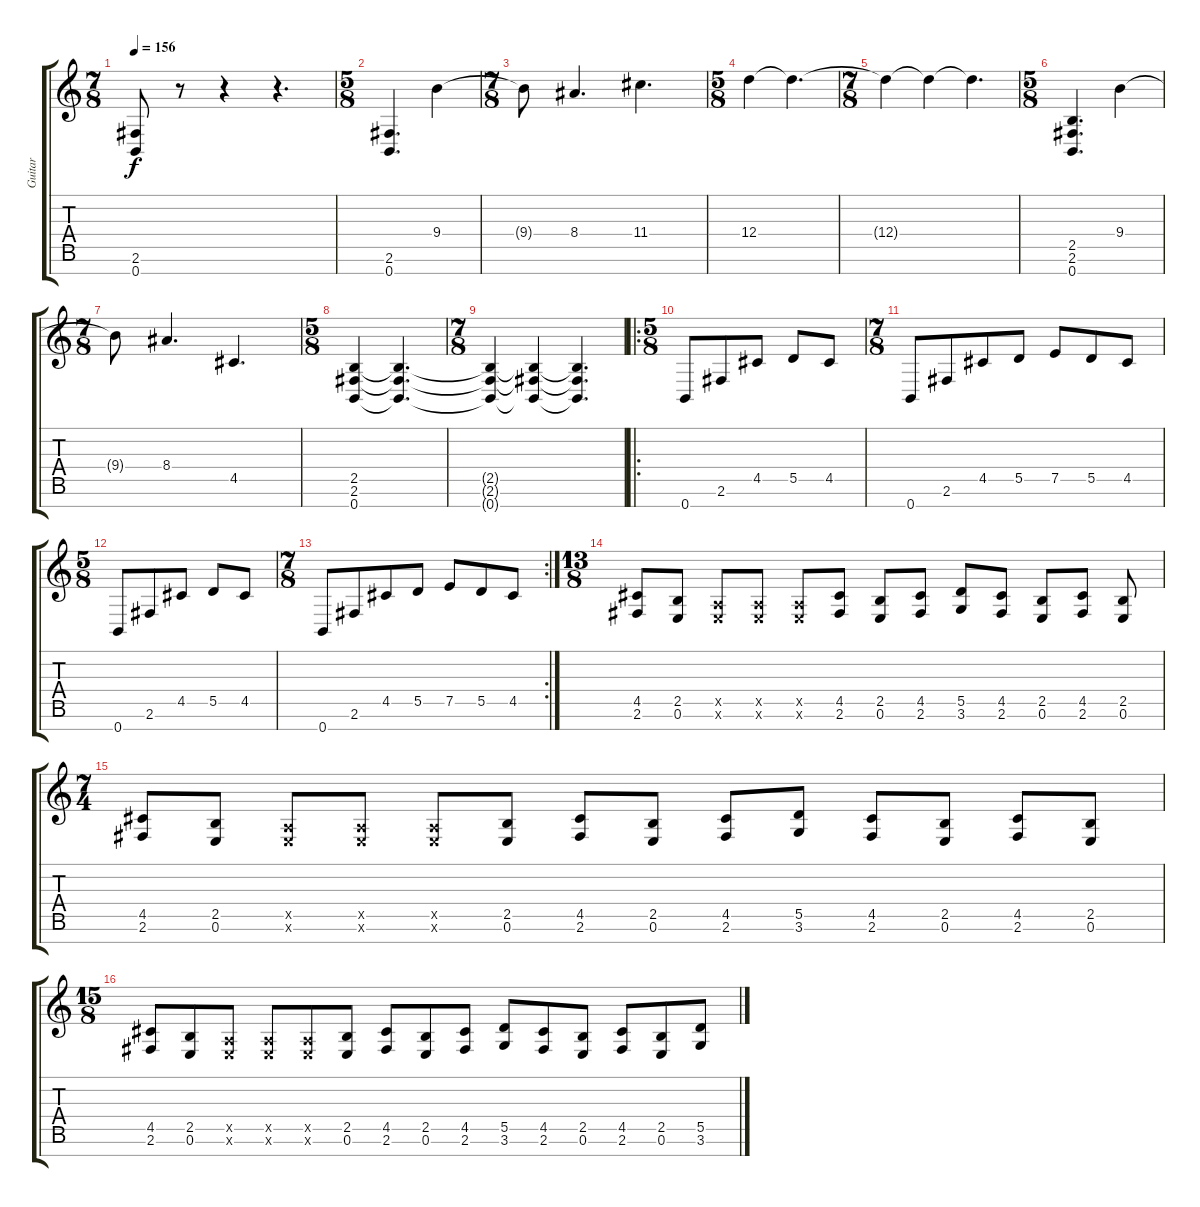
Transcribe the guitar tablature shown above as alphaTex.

\track ("Guitar" "Guitar") {instrument distortionguitar}
\staff {score tabs}
\tuning (E4 B3 G3 D3 A2 E2 B1) {hide}
\ts (7 8)
\tempo 156
\clef g2
\ks c
(2.6{t} 0.7{t}).8{dy f} r.8 r.4 r.4{d} |
\ts (5 8)
(2.6 0.7).4{d} 9.4.4 |
\ts (7 8)
9.4{t}.8 8.4.4{d} 11.4.4{d} |
\ts (5 8)
12.4.4 12.4{t}.4{d} |
\ts (7 8)
12.4{t}.4 12.4{t}.4 12.4{t}.4{d} |
\ts (5 8)
(2.5 2.6 0.7).4{d} 9.4.4 |
\ts (7 8)
9.4{t}.8 8.4.4{d} 4.5.4{d} |
\ts (5 8)
(2.5 2.6 0.7).4 (2.5{t} 2.6{t} 0.7{t}).4{d} |
\ts (7 8)
(2.5{t} 2.6{t} 0.7{t}).4 (2.5{t} 2.6{t} 0.7{t}).4 (2.5{t} 2.6{t} 0.7{t}).4{d} |
\ro
\ts (5 8)
0.7.8 2.6.8 4.5.8 5.5.8 4.5.8 |
\ts (7 8)
0.7.8 2.6.8 4.5.8 5.5.8 7.5.8 5.5.8 4.5.8 |
\ts (5 8)
0.7.8 2.6.8 4.5.8 5.5.8 4.5.8 |
\rc 2
\ts (7 8)
0.7.8 2.6.8 4.5.8 5.5.8 7.5.8 5.5.8 4.5.8 |
\ts (13 8)
(4.5 2.6).8 (2.5 0.6).8 (0.5{x} 0.6{x}).8 (0.5{x} 0.6{x}).8 (0.5{x} 0.6{x}).8 (4.5 2.6).8 (2.5 0.6).8 (4.5 2.6).8 (5.5 3.6).8 (4.5 2.6).8 (2.5 0.6).8 (4.5 2.6).8 (2.5 0.6).8 |
\ts (7 4)
(4.5 2.6).8 (2.5 0.6).8 (0.5{x} 0.6{x}).8 (0.5{x} 0.6{x}).8 (0.5{x} 0.6{x}).8 (2.5 0.6).8 (4.5 2.6).8 (2.5 0.6).8 (4.5 2.6).8 (5.5 3.6).8 (4.5 2.6).8 (2.5 0.6).8 (4.5 2.6).8 (2.5 0.6).8 |
\ts (15 8)
(4.5 2.6).8 (2.5 0.6).8 (0.5{x} 0.6{x}).8 (0.5{x} 0.6{x}).8 (0.5{x} 0.6{x}).8 (2.5 0.6).8 (4.5 2.6).8 (2.5 0.6).8 (4.5 2.6).8 (5.5 3.6).8 (4.5 2.6).8 (2.5 0.6).8 (4.5 2.6).8 (2.5 0.6).8 (5.5 3.6).8
